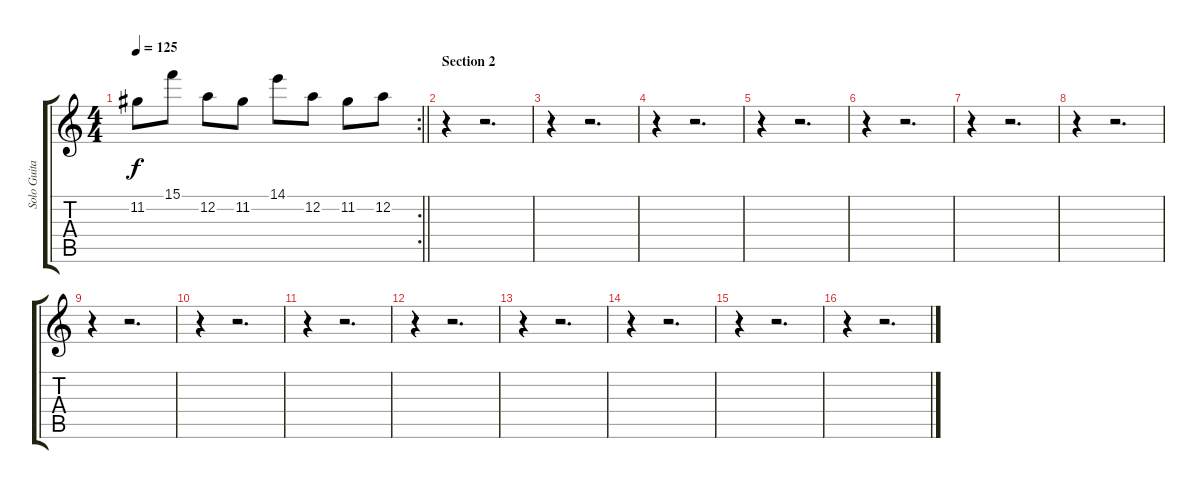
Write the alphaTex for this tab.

\track ("Solo Guitar (Juha)" "Solo Guita") {instrument distortionguitar}
\staff {score tabs}
\tuning (D4 A3 F3 C3 G2 D2) {hide}
\rc 2
\ts (4 4)
\tempo 125
\clef g2
\barLineRight lightlight
\ks c
11.2.8{dy f} 15.1.8 12.2.8 11.2.8 14.1.8 12.2.8 11.2.8 12.2.8 |
\section ("" "Section 2")
r.4 r.2{d} |
r.4 r.2{d} |
r.4 r.2{d} |
r.4 r.2{d} |
r.4 r.2{d} |
r.4 r.2{d} |
r.4 r.2{d} |
r.4 r.2{d} |
r.4 r.2{d} |
r.4 r.2{d} |
r.4 r.2{d} |
r.4 r.2{d} |
r.4 r.2{d} |
r.4 r.2{d} |
r.4 r.2{d}
